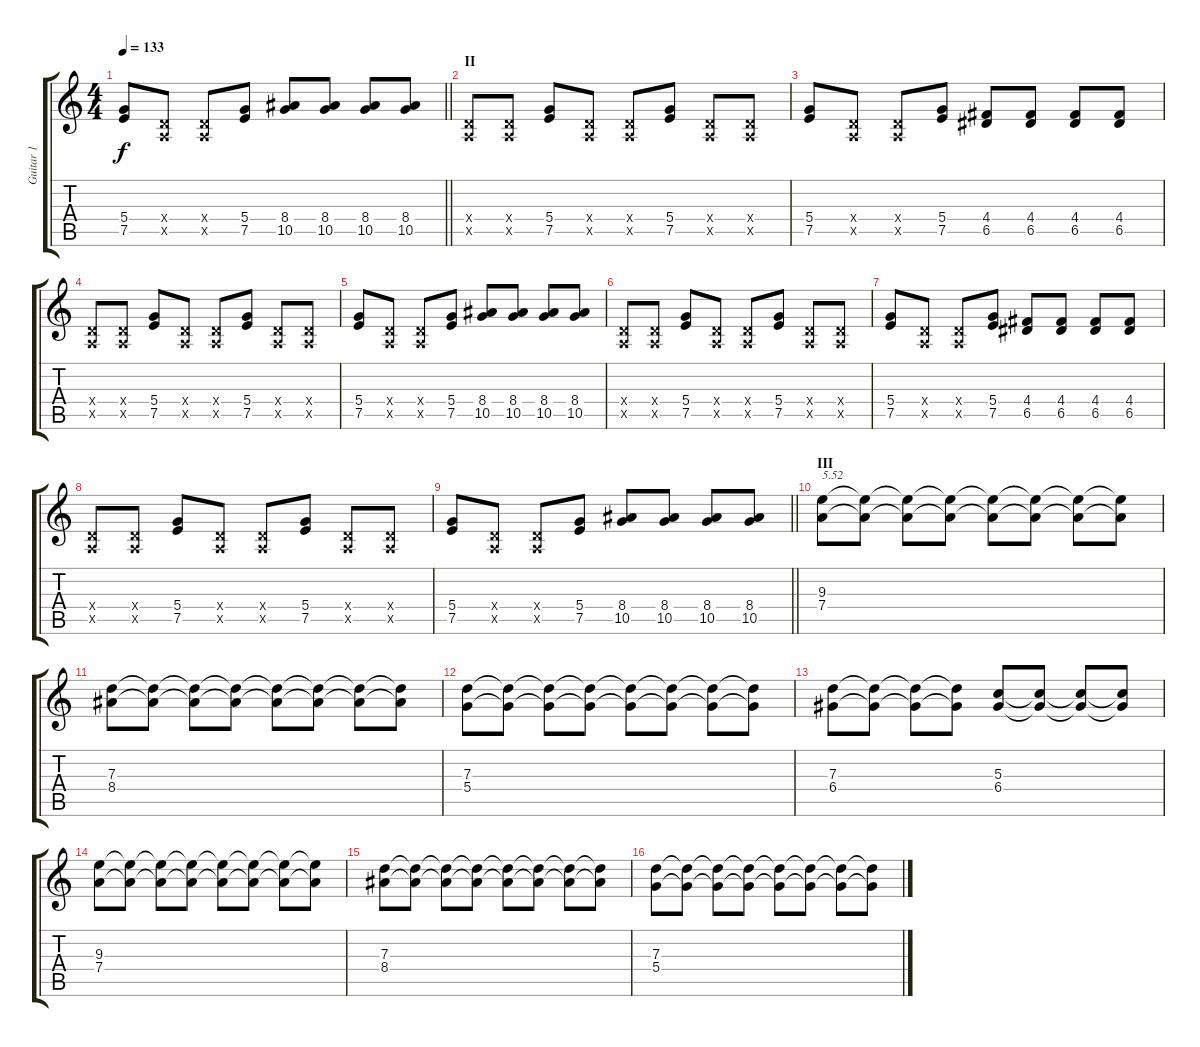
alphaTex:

\track ("Guitar 1" "Guitar 1") {instrument overdrivenguitar}
\staff {score tabs}
\tuning (E4 B3 G3 D3 A2 E2) {hide}
\ts (4 4)
\tempo 133
\clef g2
\barLineRight lightlight
\ks c
(5.4 7.5).8{dy f} (0.4{x} 0.5{x}).8 (0.4{x} 0.5{x}).8 (5.4 7.5).8 (8.4 10.5).8 (8.4 10.5).8 (8.4 10.5).8 (8.4 10.5).8 |
\section ("" "II")
(0.4{x} 0.5{x}).8 (0.4{x} 0.5{x}).8 (5.4 7.5).8 (0.4{x} 0.5{x}).8 (0.4{x} 0.5{x}).8 (5.4 7.5).8 (0.4{x} 0.5{x}).8 (0.4{x} 0.5{x}).8 |
(5.4 7.5).8 (0.4{x} 0.5{x}).8 (0.4{x} 0.5{x}).8 (5.4 7.5).8 (4.4 6.5).8 (4.4 6.5).8 (4.4 6.5).8 (4.4 6.5).8 |
(0.4{x} 0.5{x}).8 (0.4{x} 0.5{x}).8 (5.4 7.5).8 (0.4{x} 0.5{x}).8 (0.4{x} 0.5{x}).8 (5.4 7.5).8 (0.4{x} 0.5{x}).8 (0.4{x} 0.5{x}).8 |
(5.4 7.5).8 (0.4{x} 0.5{x}).8 (0.4{x} 0.5{x}).8 (5.4 7.5).8 (8.4 10.5).8 (8.4 10.5).8 (8.4 10.5).8 (8.4 10.5).8 |
(0.4{x} 0.5{x}).8 (0.4{x} 0.5{x}).8 (5.4 7.5).8 (0.4{x} 0.5{x}).8 (0.4{x} 0.5{x}).8 (5.4 7.5).8 (0.4{x} 0.5{x}).8 (0.4{x} 0.5{x}).8 |
(5.4 7.5).8 (0.4{x} 0.5{x}).8 (0.4{x} 0.5{x}).8 (5.4 7.5).8 (4.4 6.5).8 (4.4 6.5).8 (4.4 6.5).8 (4.4 6.5).8 |
(0.4{x} 0.5{x}).8 (0.4{x} 0.5{x}).8 (5.4 7.5).8 (0.4{x} 0.5{x}).8 (0.4{x} 0.5{x}).8 (5.4 7.5).8 (0.4{x} 0.5{x}).8 (0.4{x} 0.5{x}).8 |
\barLineRight lightlight
(5.4 7.5).8 (0.4{x} 0.5{x}).8 (0.4{x} 0.5{x}).8 (5.4 7.5).8 (8.4 10.5).8 (8.4 10.5).8 (8.4 10.5).8 (8.4 10.5).8 |
\section ("" "III")
(9.3 7.4).8{txt "5.52"} (9.3{t} 7.4{t}).8 (9.3{t} 7.4{t}).8 (9.3{t} 7.4{t}).8 (9.3{t} 7.4{t}).8 (9.3{t} 7.4{t}).8 (9.3{t} 7.4{t}).8 (9.3{t} 7.4{t}).8 |
(7.3 8.4).8 (7.3{t} 8.4{t}).8 (7.3{t} 8.4{t}).8 (7.3{t} 8.4{t}).8 (7.3{t} 8.4{t}).8 (7.3{t} 8.4{t}).8 (7.3{t} 8.4{t}).8 (7.3{t} 8.4{t}).8 |
(7.3 5.4).8 (7.3{t} 5.4{t}).8 (7.3{t} 5.4{t}).8 (7.3{t} 5.4{t}).8 (7.3{t} 5.4{t}).8 (7.3{t} 5.4{t}).8 (7.3{t} 5.4{t}).8 (7.3{t} 5.4{t}).8 |
(7.3 6.4).8 (7.3{t} 6.4{t}).8 (7.3{t} 6.4{t}).8 (7.3{t} 6.4{t}).8 (5.3 6.4).8 (5.3{t} 6.4{t}).8 (5.3{t} 6.4{t}).8 (5.3{t} 6.4{t}).8 |
(9.3 7.4).8 (9.3{t} 7.4{t}).8 (9.3{t} 7.4{t}).8 (9.3{t} 7.4{t}).8 (9.3{t} 7.4{t}).8 (9.3{t} 7.4{t}).8 (9.3{t} 7.4{t}).8 (9.3{t} 7.4{t}).8 |
(7.3 8.4).8 (7.3{t} 8.4{t}).8 (7.3{t} 8.4{t}).8 (7.3{t} 8.4{t}).8 (7.3{t} 8.4{t}).8 (7.3{t} 8.4{t}).8 (7.3{t} 8.4{t}).8 (7.3{t} 8.4{t}).8 |
(7.3 5.4).8 (7.3{t} 5.4{t}).8 (7.3{t} 5.4{t}).8 (7.3{t} 5.4{t}).8 (7.3{t} 5.4{t}).8 (7.3{t} 5.4{t}).8 (7.3{t} 5.4{t}).8 (7.3{t} 5.4{t}).8
